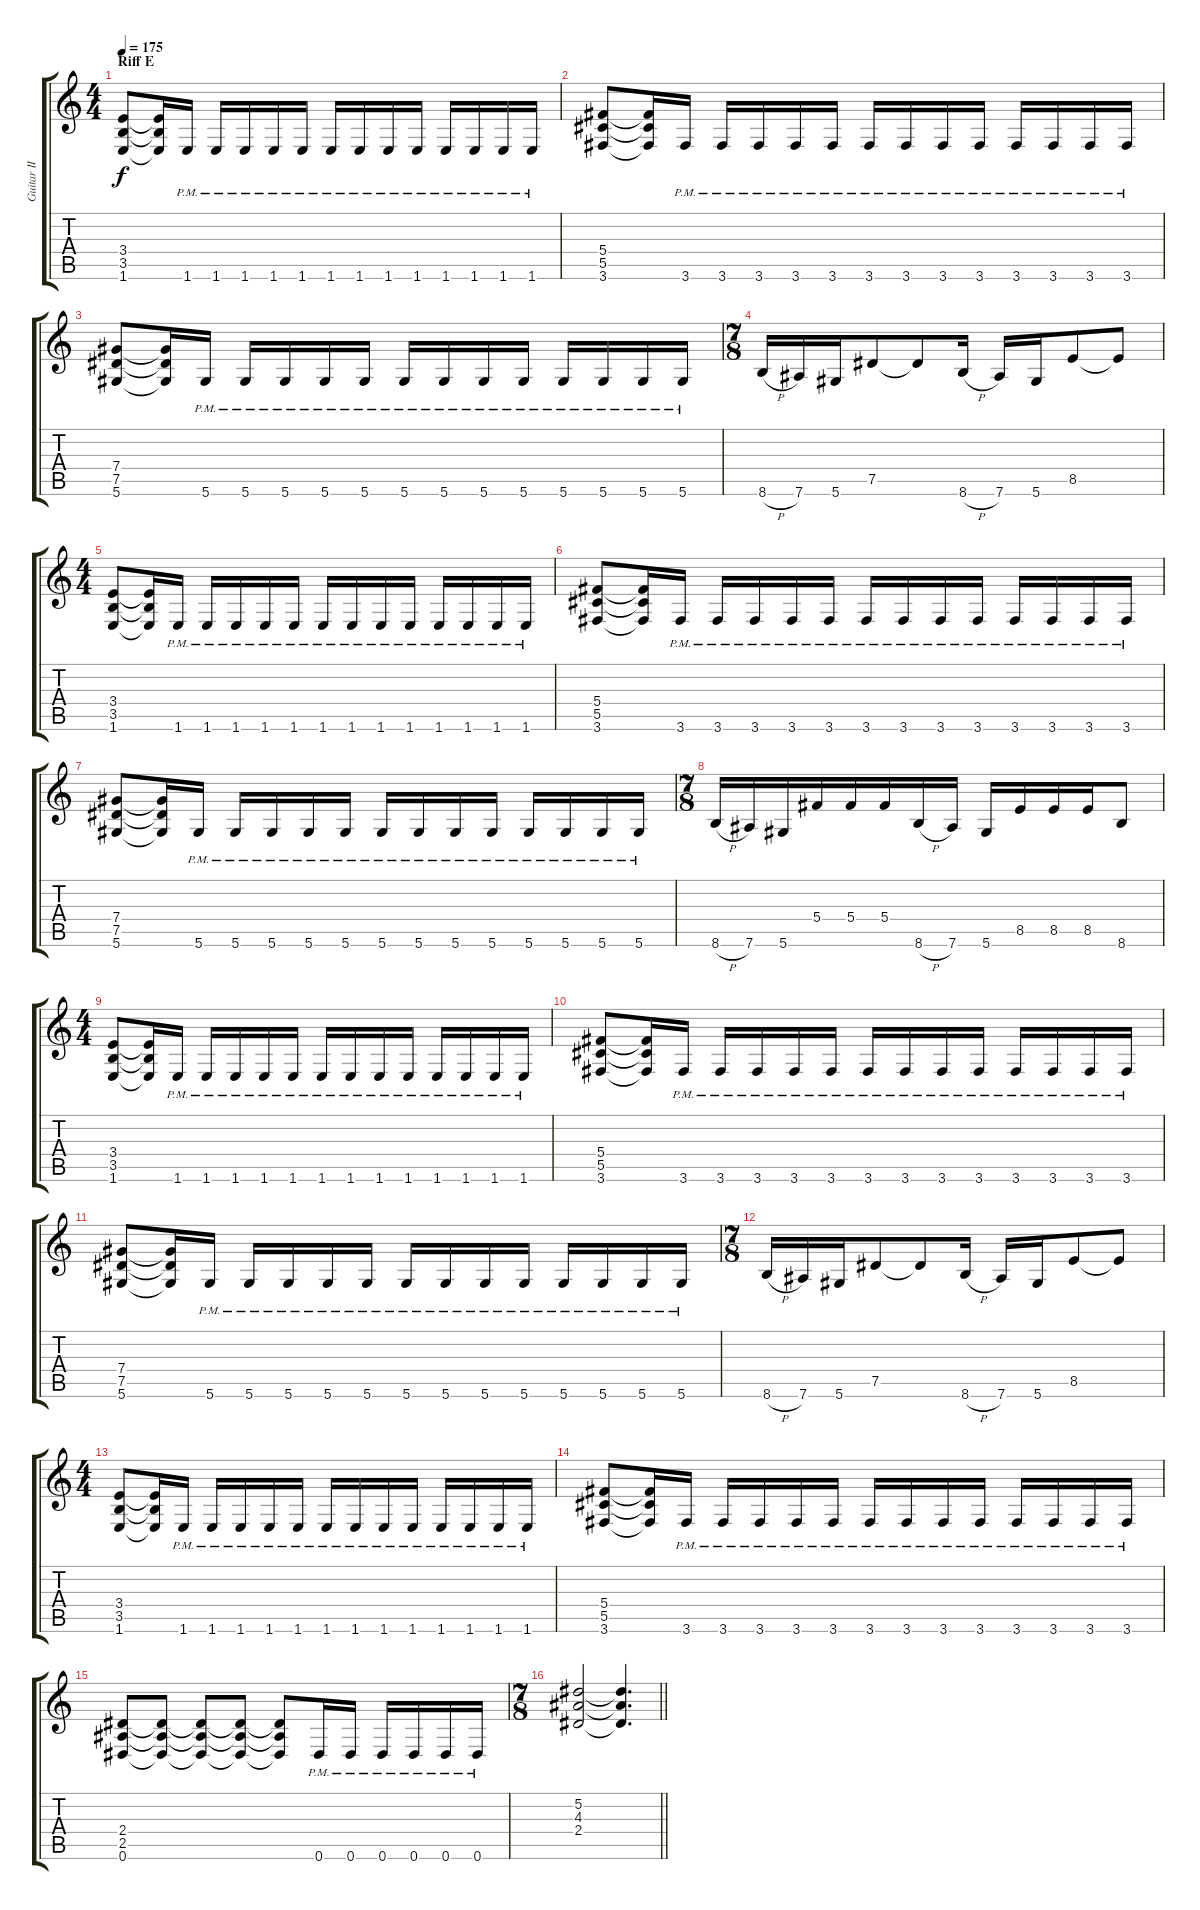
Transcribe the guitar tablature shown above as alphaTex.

\track ("Guitar II" "Guitar II") {instrument distortionguitar}
\staff {score tabs}
\tuning (Eb4 Bb3 Gb3 Db3 Ab2 Eb2) {hide}
\ts (4 4)
\section ("" "Riff E")
\tempo 175
\clef g2
\ks c
(3.4 3.5 1.6).8{dy f} (3.4{t} 3.5{t} 1.6{t}).16 1.6{pm}.16 1.6{pm}.16 1.6{pm}.16 1.6{pm}.16 1.6{pm}.16 1.6{pm}.16 1.6{pm}.16 1.6{pm}.16 1.6{pm}.16 1.6{pm}.16 1.6{pm}.16 1.6{pm}.16 1.6{pm}.16 |
(5.4 5.5 3.6).8 (5.4{t} 5.5{t} 3.6{t}).16 3.6{pm}.16 3.6{pm}.16 3.6{pm}.16 3.6{pm}.16 3.6{pm}.16 3.6{pm}.16 3.6{pm}.16 3.6{pm}.16 3.6{pm}.16 3.6{pm}.16 3.6{pm}.16 3.6{pm}.16 3.6{pm}.16 |
(7.4 7.5 5.6).8 (7.4{t} 7.5{t} 5.6{t}).16 5.6{pm}.16 5.6{pm}.16 5.6{pm}.16 5.6{pm}.16 5.6{pm}.16 5.6{pm}.16 5.6{pm}.16 5.6{pm}.16 5.6{pm}.16 5.6{pm}.16 5.6{pm}.16 5.6{pm}.16 5.6{pm}.16 |
\ts (7 8)
8.6{h}.16 7.6.16 5.6.16 7.5.8 7.5{t}.8 8.6{h}.16 7.6.16 5.6.16 8.5.8 8.5{t}.8 |
\ts (4 4)
(3.4 3.5 1.6).8 (3.4{t} 3.5{t} 1.6{t}).16 1.6{pm}.16 1.6{pm}.16 1.6{pm}.16 1.6{pm}.16 1.6{pm}.16 1.6{pm}.16 1.6{pm}.16 1.6{pm}.16 1.6{pm}.16 1.6{pm}.16 1.6{pm}.16 1.6{pm}.16 1.6{pm}.16 |
(5.4 5.5 3.6).8 (5.4{t} 5.5{t} 3.6{t}).16 3.6{pm}.16 3.6{pm}.16 3.6{pm}.16 3.6{pm}.16 3.6{pm}.16 3.6{pm}.16 3.6{pm}.16 3.6{pm}.16 3.6{pm}.16 3.6{pm}.16 3.6{pm}.16 3.6{pm}.16 3.6{pm}.16 |
(7.4 7.5 5.6).8 (7.4{t} 7.5{t} 5.6{t}).16 5.6{pm}.16 5.6{pm}.16 5.6{pm}.16 5.6{pm}.16 5.6{pm}.16 5.6{pm}.16 5.6{pm}.16 5.6{pm}.16 5.6{pm}.16 5.6{pm}.16 5.6{pm}.16 5.6{pm}.16 5.6{pm}.16 |
\ts (7 8)
8.6{h}.16 7.6.16 5.6.16 5.4.16 5.4.16 5.4.16 8.6{h}.16 7.6.16 5.6.16 8.5.16 8.5.16 8.5.16 8.6.8 |
\ts (4 4)
(3.4 3.5 1.6).8 (3.4{t} 3.5{t} 1.6{t}).16 1.6{pm}.16 1.6{pm}.16 1.6{pm}.16 1.6{pm}.16 1.6{pm}.16 1.6{pm}.16 1.6{pm}.16 1.6{pm}.16 1.6{pm}.16 1.6{pm}.16 1.6{pm}.16 1.6{pm}.16 1.6{pm}.16 |
(5.4 5.5 3.6).8 (5.4{t} 5.5{t} 3.6{t}).16 3.6{pm}.16 3.6{pm}.16 3.6{pm}.16 3.6{pm}.16 3.6{pm}.16 3.6{pm}.16 3.6{pm}.16 3.6{pm}.16 3.6{pm}.16 3.6{pm}.16 3.6{pm}.16 3.6{pm}.16 3.6{pm}.16 |
(7.4 7.5 5.6).8 (7.4{t} 7.5{t} 5.6{t}).16 5.6{pm}.16 5.6{pm}.16 5.6{pm}.16 5.6{pm}.16 5.6{pm}.16 5.6{pm}.16 5.6{pm}.16 5.6{pm}.16 5.6{pm}.16 5.6{pm}.16 5.6{pm}.16 5.6{pm}.16 5.6{pm}.16 |
\ts (7 8)
8.6{h}.16 7.6.16 5.6.16 7.5.8 7.5{t}.8 8.6{h}.16 7.6.16 5.6.16 8.5.8 8.5{t}.8 |
\ts (4 4)
(3.4 3.5 1.6).8 (3.4{t} 3.5{t} 1.6{t}).16 1.6{pm}.16 1.6{pm}.16 1.6{pm}.16 1.6{pm}.16 1.6{pm}.16 1.6{pm}.16 1.6{pm}.16 1.6{pm}.16 1.6{pm}.16 1.6{pm}.16 1.6{pm}.16 1.6{pm}.16 1.6{pm}.16 |
(5.4 5.5 3.6).8 (5.4{t} 5.5{t} 3.6{t}).16 3.6{pm}.16 3.6{pm}.16 3.6{pm}.16 3.6{pm}.16 3.6{pm}.16 3.6{pm}.16 3.6{pm}.16 3.6{pm}.16 3.6{pm}.16 3.6{pm}.16 3.6{pm}.16 3.6{pm}.16 3.6{pm}.16 |
(2.4 2.5 0.6).8 (2.4{t} 2.5{t} 0.6{t}).8 (2.4{t} 2.5{t} 0.6{t}).8 (2.4{t} 2.5{t} 0.6{t}).8 (2.4{t} 2.5{t} 0.6{t}).8 0.6{pm}.16 0.6{pm}.16 0.6{pm}.16 0.6{pm}.16 0.6{pm}.16 0.6{pm}.16 |
\ts (7 8)
\barLineRight lightlight
(5.2 4.3 2.4).2 (5.2{t} 4.3{t} 2.4{t}).4{d}
